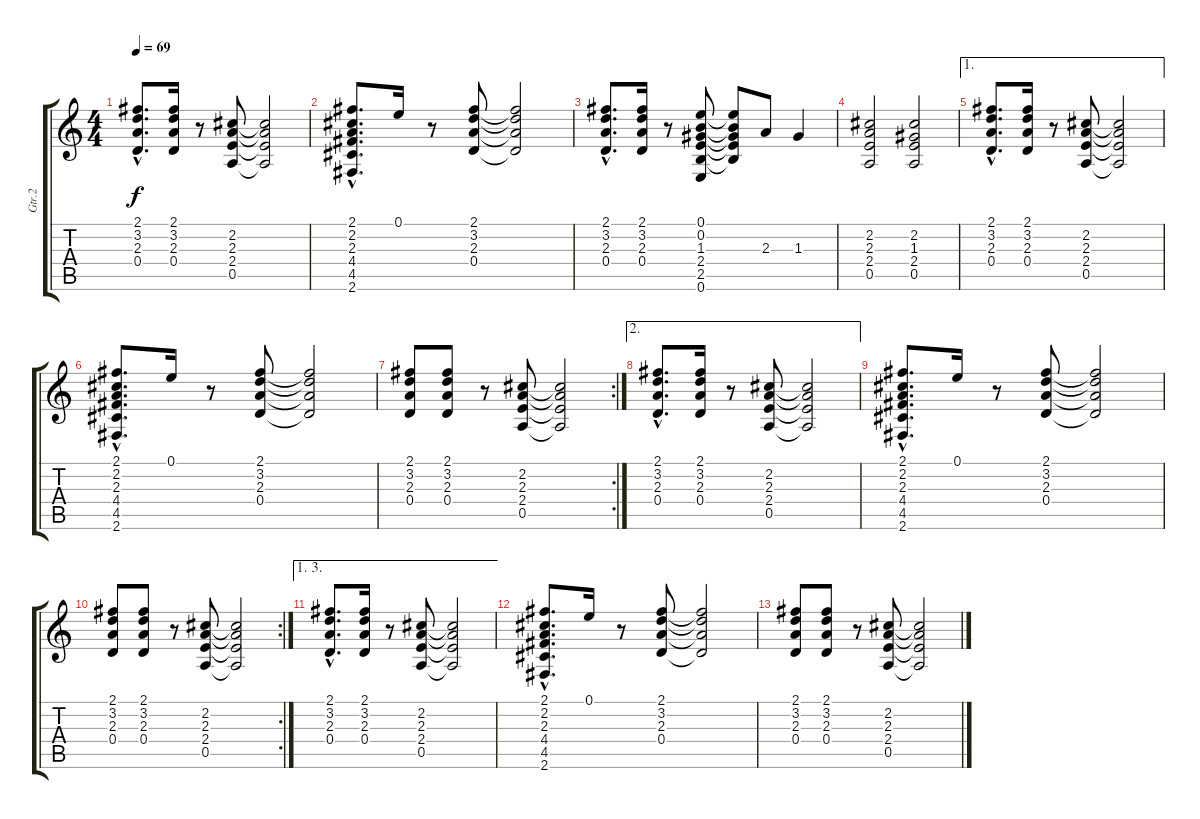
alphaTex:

\track ("Gtr.2" "Gtr.2") {instrument electricguitarclean}
\staff {score tabs}
\tuning (E4 B3 G3 D3 A2 E2) {hide}
\ts (4 4)
\tempo 69
\clef g2
\ks c
(2.1{hac} 3.2{hac} 2.3{hac} 0.4{hac}).8{d dy f} (2.1 3.2 2.3 0.4).16 r.8 (2.2 2.3 2.4 0.5).8 (2.2{t} 2.3{t} 2.4{t} 0.5{t}).2 |
(2.1{hac} 2.2{hac} 2.3{hac} 4.4{hac} 4.5{hac} 2.6{hac}).8{d} 0.1.16 r.8 (2.1 3.2 2.3 0.4).8 (2.1{t} 3.2{t} 2.3{t} 0.4{t}).2 |
(2.1{hac} 3.2{hac} 2.3{hac} 0.4{hac}).8{d} (2.1 3.2 2.3 0.4).16 r.8 (0.1 0.2 1.3 2.4 2.5 0.6).8 (0.1{t} 0.2{t} 1.3{t} 2.4{t} 2.5{t}).8 2.3.8 1.3.4 |
(2.2 2.3 2.4 0.5).2 (2.2 1.3 2.4 0.5).2 |
\ae 1
(2.1{hac} 3.2{hac} 2.3{hac} 0.4{hac}).8{d} (2.1 3.2 2.3 0.4).16 r.8 (2.2 2.3 2.4 0.5).8 (2.2{t} 2.3{t} 2.4{t} 0.5{t}).2 |
(2.1{hac} 2.2{hac} 2.3{hac} 4.4{hac} 4.5{hac} 2.6{hac}).8{d} 0.1.16 r.8 (2.1 3.2 2.3 0.4).8 (2.1{t} 3.2{t} 2.3{t} 0.4{t}).2 |
\rc 2
(2.1 3.2 2.3 0.4).8 (2.1 3.2 2.3 0.4).8 r.8 (2.2 2.3 2.4 0.5).8 (2.2{t} 2.3{t} 2.4{t} 0.5{t}).2 |
\ae 2
(2.1{hac} 3.2{hac} 2.3{hac} 0.4{hac}).8{d} (2.1 3.2 2.3 0.4).16 r.8 (2.2 2.3 2.4 0.5).8 (2.2{t} 2.3{t} 2.4{t} 0.5{t}).2 |
(2.1{hac} 2.2{hac} 2.3{hac} 4.4{hac} 4.5{hac} 2.6{hac}).8{d} 0.1.16 r.8 (2.1 3.2 2.3 0.4).8 (2.1{t} 3.2{t} 2.3{t} 0.4{t}).2 |
\rc 2
(2.1 3.2 2.3 0.4).8 (2.1 3.2 2.3 0.4).8 r.8 (2.2 2.3 2.4 0.5).8 (2.2{t} 2.3{t} 2.4{t} 0.5{t}).2 |
\ae (1 3)
(2.1{hac} 3.2{hac} 2.3{hac} 0.4{hac}).8{d} (2.1 3.2 2.3 0.4).16 r.8 (2.2 2.3 2.4 0.5).8 (2.2{t} 2.3{t} 2.4{t} 0.5{t}).2 |
(2.1{hac} 2.2{hac} 2.3{hac} 4.4{hac} 4.5{hac} 2.6{hac}).8{d} 0.1.16 r.8 (2.1 3.2 2.3 0.4).8 (2.1{t} 3.2{t} 2.3{t} 0.4{t}).2 |
(2.1 3.2 2.3 0.4).8 (2.1 3.2 2.3 0.4).8 r.8 (2.2 2.3 2.4 0.5).8 (2.2{t} 2.3{t} 2.4{t} 0.5{t}).2
